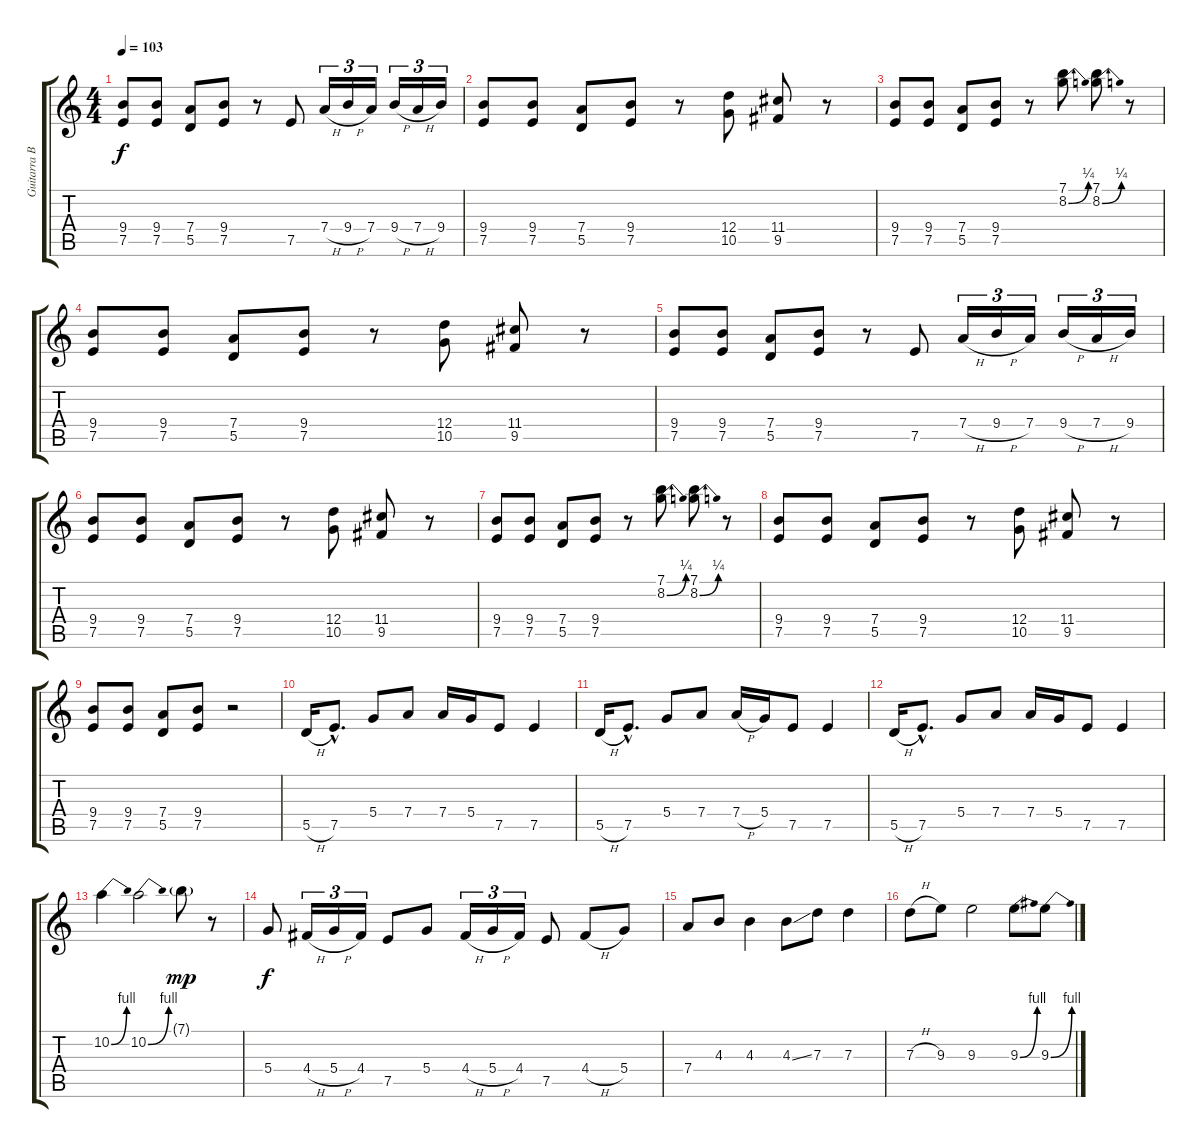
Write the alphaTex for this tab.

\track ("Guitarra B" "Guitarra B") {instrument overdrivenguitar}
\staff {score tabs}
\tuning (E4 B3 G3 D3 A2 E2) {hide}
\ts (4 4)
\tempo 103
\clef g2
\ks c
(9.4 7.5).8{dy f} (9.4 7.5).8 (7.4 5.5).8 (9.4 7.5).8 r.8 7.5.8 7.4{h}.16{tu (3 2)} 9.4{h}.16{tu (3 2)} 7.4.16{tu (3 2)} 9.4{h}.16{tu (3 2)} 7.4{h}.16{tu (3 2)} 9.4.16{tu (3 2)} |
(9.4 7.5).8 (9.4 7.5).8 (7.4 5.5).8 (9.4 7.5).8 r.8 (12.4 10.5).8 (11.4 9.5).8 r.8 |
(9.4 7.5).8 (9.4 7.5).8 (7.4 5.5).8 (9.4 7.5).8 r.8 (7.1 8.2{be (bend 0 0 60 1)}).8 (7.1 8.2{be (bend 0 0 60 1)}).8 r.8 |
(9.4 7.5).8 (9.4 7.5).8 (7.4 5.5).8 (9.4 7.5).8 r.8 (12.4 10.5).8 (11.4 9.5).8 r.8 |
(9.4 7.5).8 (9.4 7.5).8 (7.4 5.5).8 (9.4 7.5).8 r.8 7.5.8 7.4{h}.16{tu (3 2)} 9.4{h}.16{tu (3 2)} 7.4.16{tu (3 2)} 9.4{h}.16{tu (3 2)} 7.4{h}.16{tu (3 2)} 9.4.16{tu (3 2)} |
(9.4 7.5).8 (9.4 7.5).8 (7.4 5.5).8 (9.4 7.5).8 r.8 (12.4 10.5).8 (11.4 9.5).8 r.8 |
(9.4 7.5).8 (9.4 7.5).8 (7.4 5.5).8 (9.4 7.5).8 r.8 (7.1 8.2{be (bend 0 0 60 1)}).8 (7.1 8.2{be (bend 0 0 60 1)}).8 r.8 |
(9.4 7.5).8 (9.4 7.5).8 (7.4 5.5).8 (9.4 7.5).8 r.8 (12.4 10.5).8 (11.4 9.5).8 r.8 |
(9.4 7.5).8 (9.4 7.5).8 (7.4 5.5).8 (9.4 7.5).8 r.2 |
5.5{h}.16 7.5{hac}.8{d} 5.4.8 7.4.8 7.4.16 5.4.16 7.5.8 7.5.4 |
5.5{h}.16 7.5{hac}.8{d} 5.4.8 7.4.8 7.4{h}.16 5.4.16 7.5.8 7.5.4 |
5.5{h}.16 7.5{hac}.8{d} 5.4.8 7.4.8 7.4.16 5.4.16 7.5.8 7.5.4 |
10.2{be (bend 0 0 60 4)}.4 10.2{be (bend 0 0 60 4)}.2 7.1{g}.8{dy mp} r.8 |
5.4.8{dy f} 4.4{h}.16{tu (3 2)} 5.4{h}.16{tu (3 2)} 4.4.16{tu (3 2)} 7.5.8 5.4.8 4.4{h}.16{tu (3 2)} 5.4{h}.16{tu (3 2)} 4.4.16{tu (3 2)} 7.5.8 4.4{h}.8 5.4.8 |
7.4.8 4.3.8 4.3.4 4.3{ss}.8 7.3.8 7.3.4 |
7.3{h}.8 9.3.8 9.3.2 9.3{be (bend 0 0 60 4)}.8 9.3{be (bend 0 0 60 4)}.8
